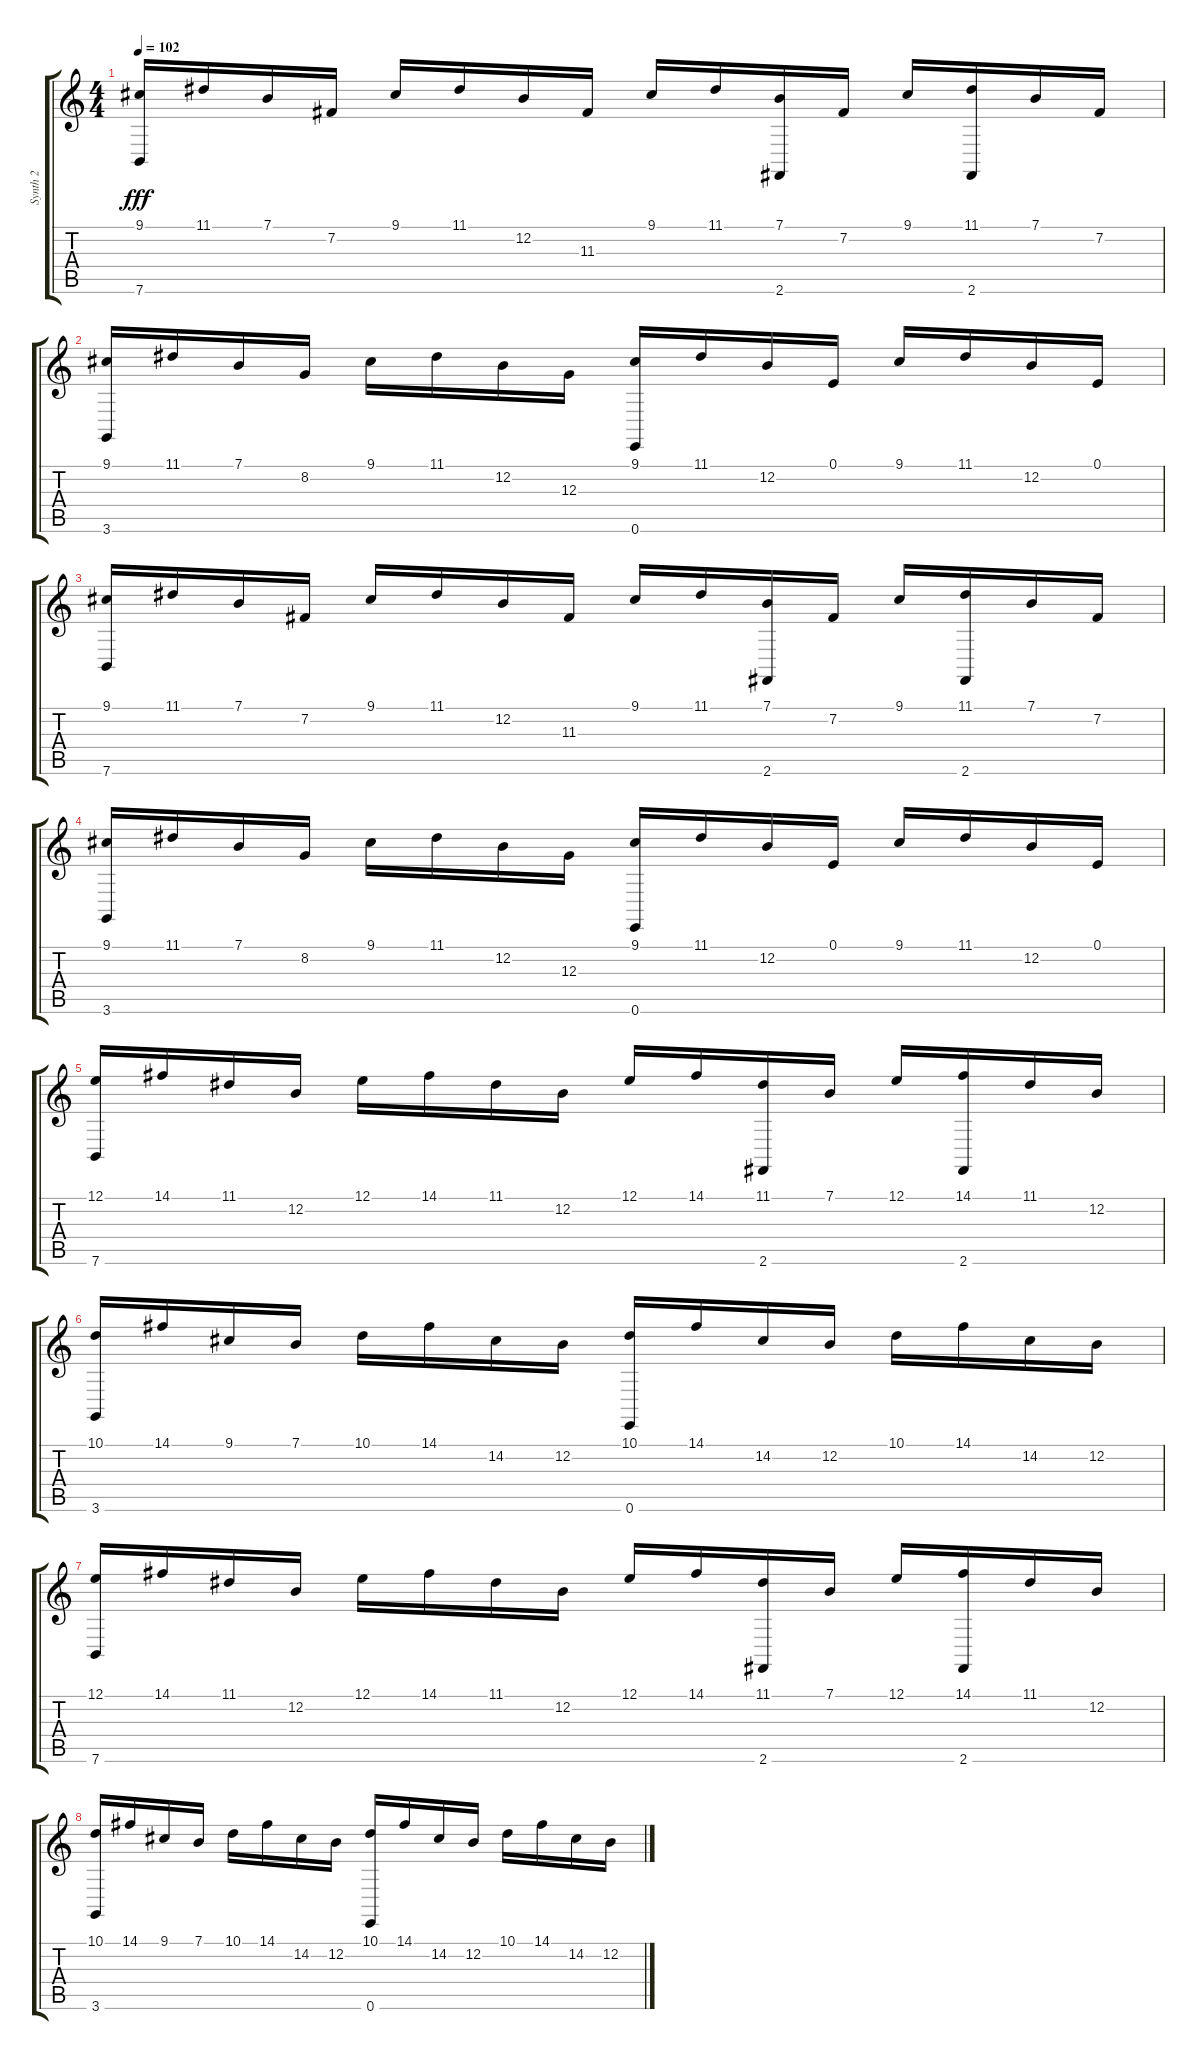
\track ("Synth 2" "Synth 2") {instrument fx4atmosphere}
\staff {score tabs}
\tuning (E4 B3 G3 D3 A2 E2) {hide}
\ts (4 4)
\tempo 102
\clef g2
\ks c
(9.1 7.6).16{dy fff} 11.1.16 7.1.16 7.2.16 9.1.16 11.1.16 12.2.16 11.3.16 9.1.16 11.1.16 (7.1 2.6).16 7.2.16 9.1.16 (11.1 2.6).16 7.1.16 7.2.16 |
(9.1 3.6).16 11.1.16 7.1.16 8.2.16 9.1.16 11.1.16 12.2.16 12.3.16 (9.1 0.6).16 11.1.16 12.2.16 0.1.16 9.1.16 11.1.16 12.2.16 0.1.16 |
(9.1 7.6).16 11.1.16 7.1.16 7.2.16 9.1.16 11.1.16 12.2.16 11.3.16 9.1.16 11.1.16 (7.1 2.6).16 7.2.16 9.1.16 (11.1 2.6).16 7.1.16 7.2.16 |
(9.1 3.6).16 11.1.16 7.1.16 8.2.16 9.1.16 11.1.16 12.2.16 12.3.16 (9.1 0.6).16 11.1.16 12.2.16 0.1.16 9.1.16 11.1.16 12.2.16 0.1.16 |
(12.1 7.6).16 14.1.16 11.1.16 12.2.16 12.1.16 14.1.16 11.1.16 12.2.16 12.1.16 14.1.16 (11.1 2.6).16 7.1.16 12.1.16 (14.1 2.6).16 11.1.16 12.2.16 |
(10.1 3.6).16 14.1.16 9.1.16 7.1.16 10.1.16 14.1.16 14.2.16 12.2.16 (10.1 0.6).16 14.1.16 14.2.16 12.2.16 10.1.16 14.1.16 14.2.16 12.2.16 |
(12.1 7.6).16 14.1.16 11.1.16 12.2.16 12.1.16 14.1.16 11.1.16 12.2.16 12.1.16 14.1.16 (11.1 2.6).16 7.1.16 12.1.16 (14.1 2.6).16 11.1.16 12.2.16 |
(10.1 3.6).16 14.1.16 9.1.16 7.1.16 10.1.16 14.1.16 14.2.16 12.2.16 (10.1 0.6).16 14.1.16 14.2.16 12.2.16 10.1.16 14.1.16 14.2.16 12.2.16
